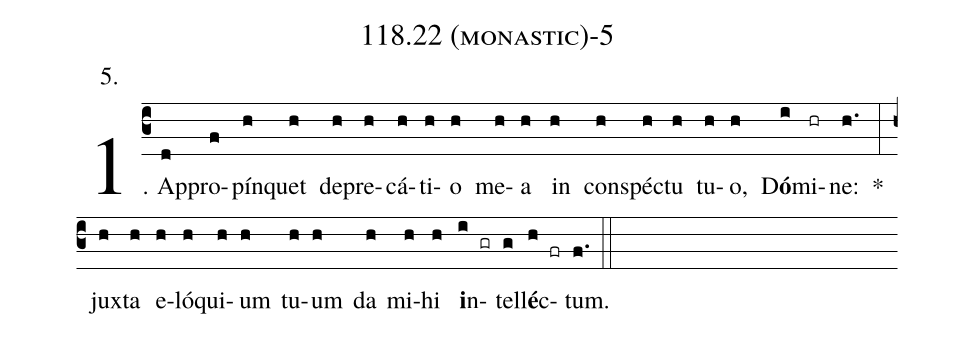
name: 118.22 (monastic)-5;
annotation: 5.;
%%
(c3)1. Ap(d)pro(f)pín(h)quet(h) de(h)pre(h)cá(h)ti(h)o(h) me(h)a(h) in(h) con(h)spéc(h)tu(h) tu(h)o,(h) D<b>ó</b>(i)mi(hr)ne:(h.) *(:) jux(h)ta(h) e(h)ló(h)qui(h)um(h) tu(h)um(h) da(h) mi(h)hi(h) <b>i</b>n(i gr)tel(g)l<b>é</b>c(h fr)tum.(f.) (::)
